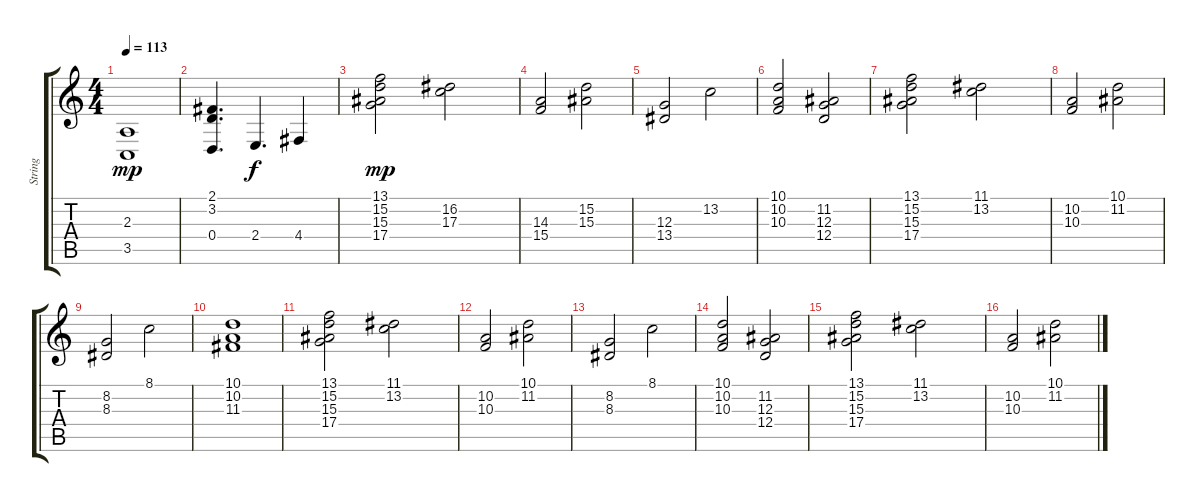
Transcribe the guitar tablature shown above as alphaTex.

\track ("String" "String") {instrument stringensemble2}
\staff {score tabs}
\tuning (E4 B3 G3 D3 A2 E2) {hide}
\ts (4 4)
\tempo 113
\clef g2
\ks c
(2.3 3.5).1{dy mp} |
(2.1 3.2 0.4).4{d} 2.4.4{d dy f} 4.4.4 |
(13.1 15.2 15.3 17.4).2{dy mp} (16.2 17.3).2 |
(14.3 15.4).2 (15.2 15.3).2 |
(12.3 13.4).2 13.2.2 |
(10.1 10.2 10.3).2 (11.2 12.3 12.4).2 |
(13.1 15.2 15.3 17.4).2 (11.1 13.2).2 |
(10.2 10.3).2 (10.1 11.2).2 |
(8.2 8.3).2 8.1.2 |
(10.1 10.2 11.3).1 |
(13.1 15.2 15.3 17.4).2 (11.1 13.2).2 |
(10.2 10.3).2 (10.1 11.2).2 |
(8.2 8.3).2 8.1.2 |
(10.1 10.2 10.3).2 (11.2 12.3 12.4).2 |
(13.1 15.2 15.3 17.4).2 (11.1 13.2).2 |
(10.2 10.3).2 (10.1 11.2).2
